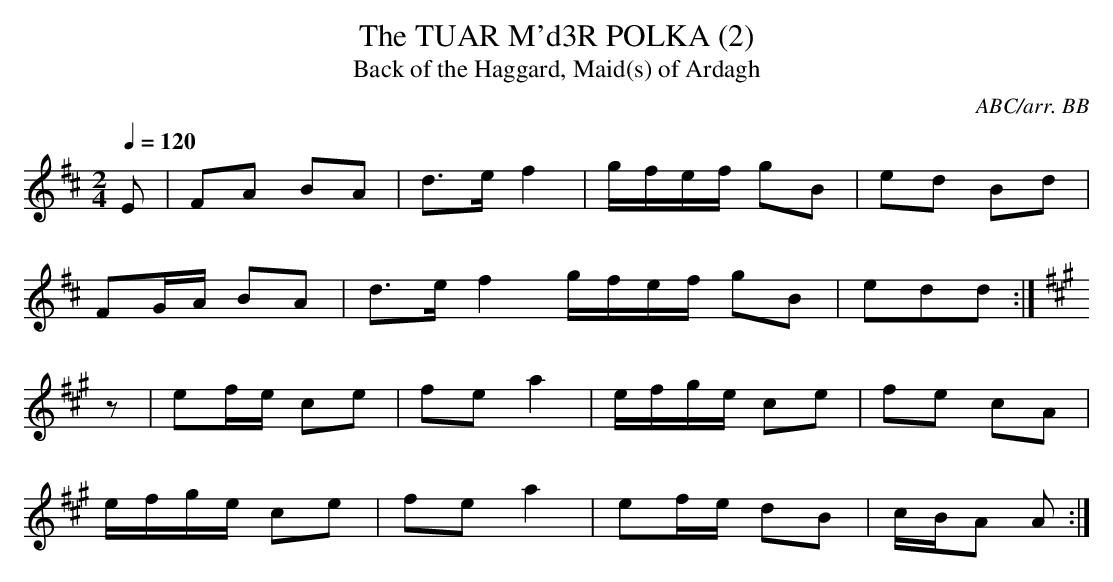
X:1
T:TUAR M\'d3R POLKA (2), The
T:Back of the Haggard, Maid(s) of Ardagh
C:ABC/arr. BB
Q:1/4=120
L:1/8
M:2/4
K:D
E|FA BA|d>e f2|g/f/e/f/ gB|ed Bd|
FG/A/ BA|d>e f2 g/f/e/f/ gB|edd :|
K:A
z|ef/e/ ce|fe a2|e/f/g/e/ ce|fe cA|
e/f/g/e/ ce|fe a2|ef/e/ dB|c/B/A A :|
